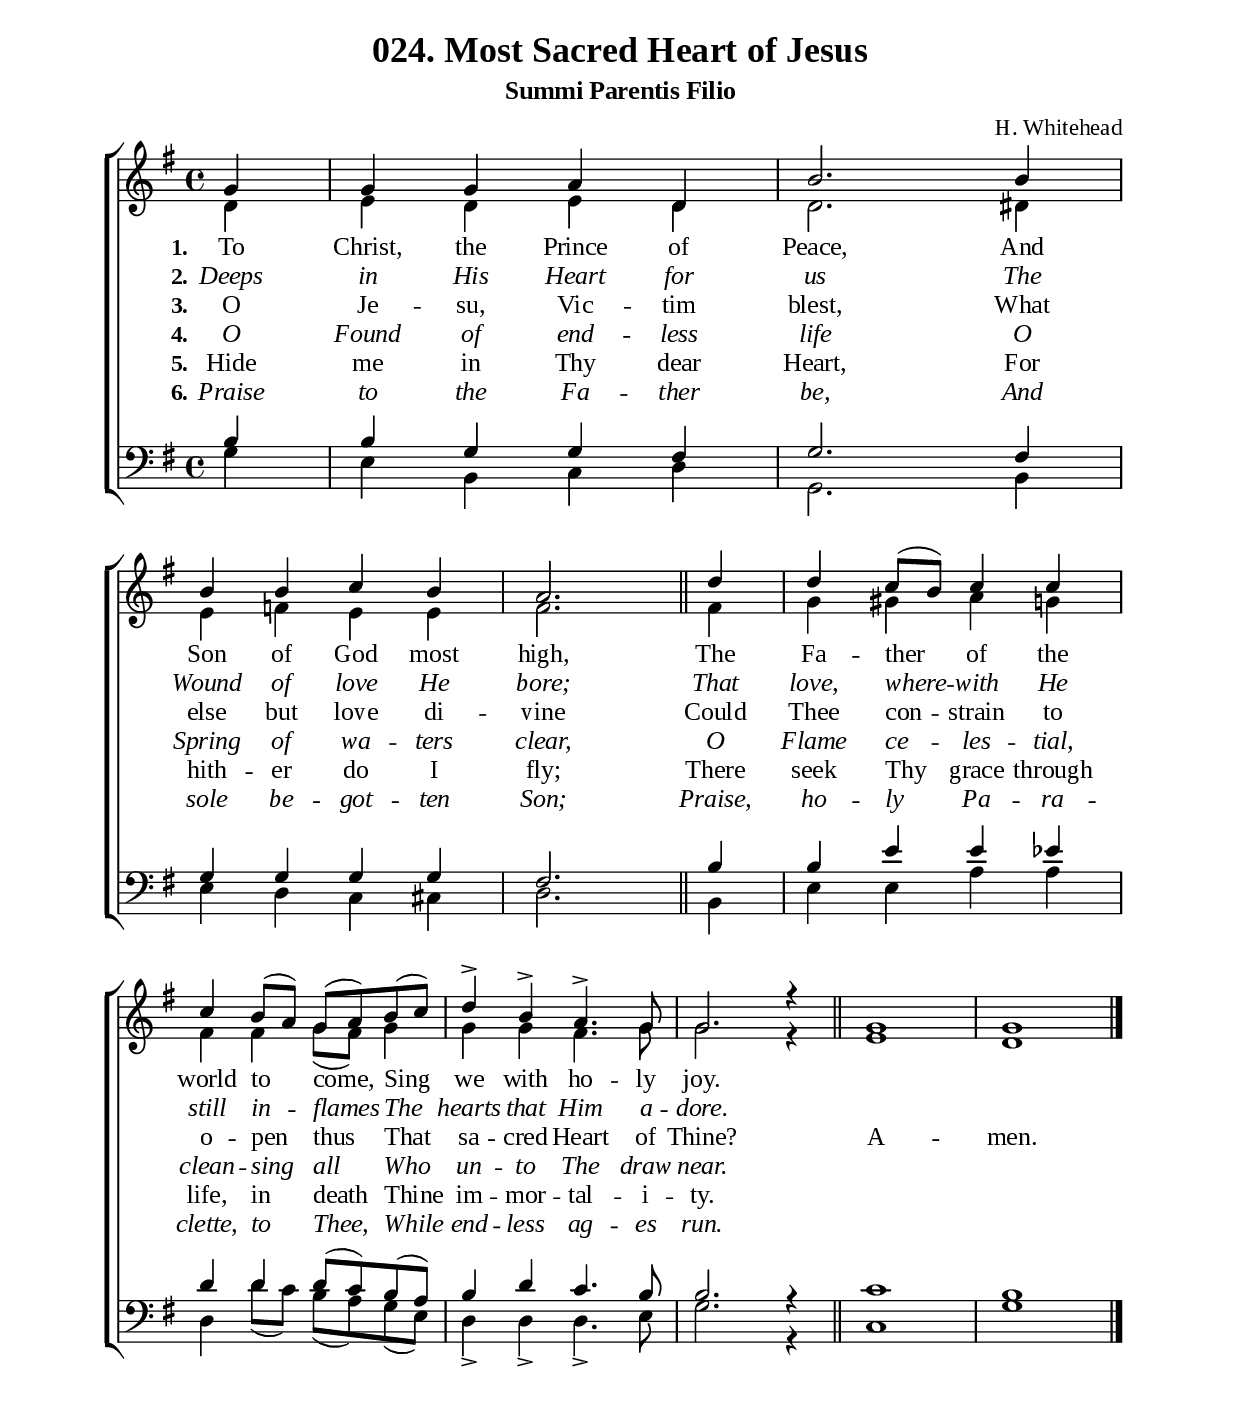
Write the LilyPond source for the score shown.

%%%%%%%%%%%%%%%%%%%%%%%%%%%%%
% CONTENTS OF THIS DOCUMENT
% 1. Common settings
% 2. Soprano verse music
% 3. Alto verse music
% 4. Tenor verse music
% 5. Basso verse music
% 6. Verse lyrics
% 7. Layout
%%%%%%%%%%%%%%%%%%%%%%%%%%%%%

%%%%%%%%%%%%%%%%%%%%%%%%%%%%%
% 1. Common settings
%%%%%%%%%%%%%%%%%%%%%%%%%%%%%
\version "2.18.2"

\header {
  title = "024. Most Sacred Heart of Jesus"
  subtitle = "Summi Parentis Filio"
  %poet = ""
  composer = "H. Whitehead"
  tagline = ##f
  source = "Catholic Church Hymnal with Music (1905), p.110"
  %site = ""
}

globalSettings= {
  \key g \major
  \time 4/4
  %\override Score.BarNumber.break-visibility = ##(#t #t #t)
  \override Score.BarNumber.break-visibility = ##(#f #f #f)
}

verseSettings = {
  \phrasingSlurDashed
}

\paper {
  #(set-paper-size "a4")
  top-margin = 15\mm
  bottom-marign = 15\mm
  left-margin = 20\mm
  right-margin = 20\mm
  indent = #0
  #(define fonts
	 (make-pango-font-tree "Liberation Serif"
	 		       "Liberation Serif"
			       "Liberation Serif"
			       (/ 20 20)))
}

printItalic = \with {
  \override LyricText.font-shape = #'italic
}

%%%%%%%%%%%%%%%%%%%%%%%%%%%%%
% 2. Soprano verse music
%%%%%%%%%%%%%%%%%%%%%%%%%%%%%
musicVerseSoprano = \relative c' {
\partial 4 g'4 |
%{  1 %} g g a d, |
%{  2 %} b'2. b4 \break \bar "|"
%{  3 %} b b c b |
%{  4 %} a2. \bar "||" d4 |
%{  5 %} d c8 (b) c4 c \break \bar "|"
%{  6 %} c b8 (a) g (a) b (c) |
%{  7 %} d4-> b-> a4.-> g8 |
%{  8 %} g2. r4 \bar "||"
%{  9 %} g1 |
%{ 10 %} g1 \bar "|."

  }

%%%%%%%%%%%%%%%%%%%%%%%%%%%%%
% 3. Alto verse music
%%%%%%%%%%%%%%%%%%%%%%%%%%%%%
musicVerseAlto = \relative c' {
\partial 4 d4 |
%{  1 %} e d e d |
%{  2 %} d2. dis4 |
%{  3 %} e f e e |
%{  4 %} fis2. fis4 |
%{  5 %} g gis a g |
%{  6 %} fis fis g8 (fis) g4 |
%{  7 %} g g fis4. g8 |
%{  8 %} g2. r4 |
%{  9 %} e1 |
%{ 10 %} d1
}

%%%%%%%%%%%%%%%%%%%%%%%%%%%%%
% 4. Tenor verse music
%%%%%%%%%%%%%%%%%%%%%%%%%%%%%
musicVerseTenor = \relative c' {
\partial 4 b4 |
%{  1 %} b g g fis |
%{  2 %} g2. fis4 |
%{  3 %} g g g g |
%{  4 %} fis2. b4 |
%{  5 %} b e e ees |
%{  6 %} d d d8 (c) b (a) |
%{  7 %} b4 d c4. b8 |
%{  8 %} b2. r4 |
%{  9 %} c1 |
%{ 10 %} b1
}

%%%%%%%%%%%%%%%%%%%%%%%%%%%%%
% 5. Basso verse music
%%%%%%%%%%%%%%%%%%%%%%%%%%%%%
musicVerseBasso = \relative c {
\partial 4 g'4 |
%{  1 %} e b c d |
%{  2 %} g,2. b4 |
%{  3 %} e d c cis |
%{  4 %} d2. b4 |
%{  5 %} e e a a |
%{  6 %} d, d'8 (c) b (a) g (e) |
%{  7 %} d4-> d-> d4.-> e8 |
%{  8 %} g2. r4 |
%{  9 %} c,1 |
%{ 10 %} g'1
  }

%%%%%%%%%%%%%%%%%%%%%%%%%%%%%
% 6. Verse lyrics
%%%%%%%%%%%%%%%%%%%%%%%%%%%%%
lyricVerseOne = \lyricmode {
  \set stanza = #"1."
  To Christ, the Prince of Peace,
  And Son of God most high,
  The Fa -- ther of the world to come,
  Sing we with ho -- ly joy.
}

lyricVerseTwo = \lyricmode {
  \set stanza = #"2."
  Deeps in His Heart for us
  The Wound of love He bore;
  That love, where -- with He still in -- flames
  The hearts that Him a -- dore.
}

lyricVerseThree = \lyricmode {
  \set stanza = #"3."
 O Je -- su, Vic -- tim blest,
 What else but love di -- vine
 Could Thee con -- strain to o -- pen thus
 That sa -- cred Heart of Thine? A -- men.
}

lyricVerseFour = \lyricmode {
  \set stanza = #"4."
  O Found of end -- less life
  O Spring of wa -- ters clear,
  O Flame ce -- les -- tial, clean -- sing all
  Who un -- to The draw near.
}

lyricVerseFive = \lyricmode {
  \set stanza = #"5."
  Hide me in Thy dear Heart,
  For hith -- er do I fly;
  There seek Thy grace through life, in death
  Thine im -- mor -- tal -- i -- ty.
}

lyricVerseSix = \lyricmode {
  \set stanza = #"6."
  Praise to the Fa -- ther be,
  And sole be -- got -- ten Son;
  Praise, ho -- ly Pa -- ra -- clette, to Thee,
  While end -- less ag -- es run.
}

%%%%%%%%%%%%%%%%%%%%%%%%%%%%%
% 7. Layout
%%%%%%%%%%%%%%%%%%%%%%%%%%%%%
\score {
    \new ChoirStaff <<
      \new Staff <<
        \clef "treble"
        \new Voice = "soprano" {
          \voiceOne \globalSettings \verseSettings \stemUp \slurUp \musicVerseSoprano
        }
        \new Voice = "alto" {
          \voiceTwo \globalSettings \verseSettings \stemDown \slurDown \musicVerseAlto
        }
      >>
      \new Lyrics \lyricsto soprano \lyricVerseOne
      \new Lyrics \printItalic \lyricsto soprano \lyricVerseTwo
      \new Lyrics \lyricsto soprano \lyricVerseThree
      \new Lyrics \printItalic \lyricsto soprano \lyricVerseFour
      \new Lyrics \lyricsto soprano \lyricVerseFive
      \new Lyrics \printItalic \lyricsto soprano \lyricVerseSix
      \new Staff <<
        \clef "bass"
        \new Voice = "tenor" {
          \voiceOne \globalSettings \verseSettings \stemUp \slurUp \musicVerseTenor
        }
        \new Voice = "basso" {
          \voiceTwo \globalSettings \verseSettings \stemDown \slurDown \musicVerseBasso
        }
      >>
    >>
}

